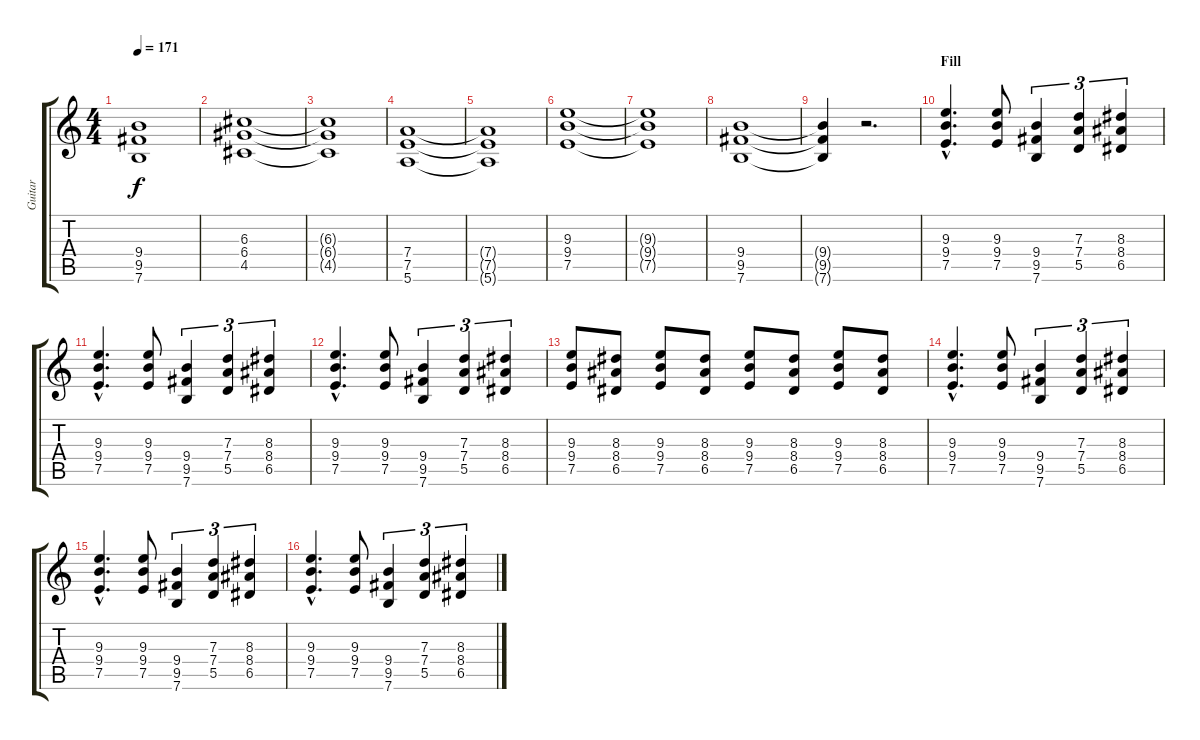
\track ("Guitar" "Guitar") {instrument distortionguitar}
\staff {score tabs}
\tuning (E4 B3 G3 D3 A2 E2) {hide}
\ts (4 4)
\tempo 171
\clef g2
\ks c
(9.4{t} 9.5{t} 7.6{t}).1{dy f} |
(6.3 6.4 4.5).1 |
(6.3{t} 6.4{t} 4.5{t}).1 |
(7.4 7.5 5.6).1 |
(7.4{t} 7.5{t} 5.6{t}).1 |
(9.3 9.4 7.5).1 |
(9.3{t} 9.4{t} 7.5{t}).1 |
(9.4 9.5 7.6).1 |
(9.4{t} 9.5{t} 7.6{t}).4 r.2{d} |
\section ("" "Fill")
(9.3{hac} 9.4{hac} 7.5{hac}).4{d} (9.3 9.4 7.5).8 (9.4 9.5 7.6).4{tu (3 2)} (7.3 7.4 5.5).4{tu (3 2)} (8.3 8.4 6.5).4{tu (3 2)} |
(9.3{hac} 9.4{hac} 7.5{hac}).4{d} (9.3 9.4 7.5).8 (9.4 9.5 7.6).4{tu (3 2)} (7.3 7.4 5.5).4{tu (3 2)} (8.3 8.4 6.5).4{tu (3 2)} |
(9.3{hac} 9.4{hac} 7.5{hac}).4{d} (9.3 9.4 7.5).8 (9.4 9.5 7.6).4{tu (3 2)} (7.3 7.4 5.5).4{tu (3 2)} (8.3 8.4 6.5).4{tu (3 2)} |
(9.3 9.4 7.5).8 (8.3 8.4 6.5).8 (9.3 9.4 7.5).8 (8.3 8.4 6.5).8 (9.3 9.4 7.5).8 (8.3 8.4 6.5).8 (9.3 9.4 7.5).8 (8.3 8.4 6.5).8 |
(9.3{hac} 9.4{hac} 7.5{hac}).4{d} (9.3 9.4 7.5).8 (9.4 9.5 7.6).4{tu (3 2)} (7.3 7.4 5.5).4{tu (3 2)} (8.3 8.4 6.5).4{tu (3 2)} |
(9.3{hac} 9.4{hac} 7.5{hac}).4{d} (9.3 9.4 7.5).8 (9.4 9.5 7.6).4{tu (3 2)} (7.3 7.4 5.5).4{tu (3 2)} (8.3 8.4 6.5).4{tu (3 2)} |
(9.3{hac} 9.4{hac} 7.5{hac}).4{d} (9.3 9.4 7.5).8 (9.4 9.5 7.6).4{tu (3 2)} (7.3 7.4 5.5).4{tu (3 2)} (8.3 8.4 6.5).4{tu (3 2)}
